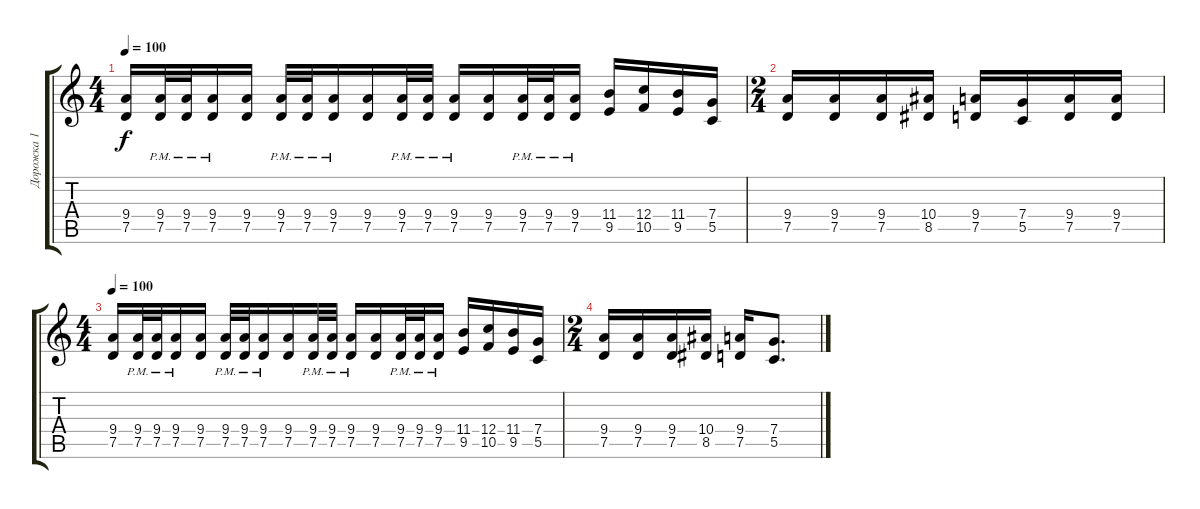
\track ("Дорожка 1" "Дорожка 1") {instrument overdrivenguitar}
\staff {score tabs}
\tuning (D4 A3 F3 C3 G2 D2) {hide}
\ts (4 4)
\tempo 100
\clef g2
\ks c
(9.4 7.5).16{dy f} (9.4 7.5{pm}).32 (9.4 7.5{pm}).32 (9.4 7.5{pm}).16 (9.4 7.5).16 (9.4 7.5{pm}).32 (9.4 7.5{pm}).32 (9.4 7.5{pm}).16 (9.4 7.5).16 (9.4 7.5{pm}).32 (9.4 7.5{pm}).32 (9.4 7.5{pm}).16 (9.4 7.5).16 (9.4 7.5{pm}).32 (9.4 7.5{pm}).32 (9.4 7.5{pm}).16 (11.4 9.5).16 (12.4 10.5).16 (11.4 9.5).16 (7.4 5.5).16 |
\ts (2 4)
(9.4 7.5).16 (9.4 7.5).16 (9.4 7.5).16 (10.4 8.5).16 (9.4 7.5).16 (7.4 5.5).16 (9.4 7.5).16 (9.4 7.5).16 |
\ts (4 4)
\tempo 100
(9.4 7.5).16 (9.4 7.5{pm}).32 (9.4 7.5{pm}).32 (9.4 7.5{pm}).16 (9.4 7.5).16 (9.4 7.5{pm}).32 (9.4 7.5{pm}).32 (9.4 7.5{pm}).16 (9.4 7.5).16 (9.4 7.5{pm}).32 (9.4 7.5{pm}).32 (9.4 7.5{pm}).16 (9.4 7.5).16 (9.4 7.5{pm}).32 (9.4 7.5{pm}).32 (9.4 7.5{pm}).16 (11.4 9.5).16 (12.4 10.5).16 (11.4 9.5).16 (7.4 5.5).16 |
\ts (2 4)
(9.4 7.5).16 (9.4 7.5).16 (9.4 7.5).16 (10.4 8.5).16 (9.4 7.5).16 (7.4 5.5).8{d}
